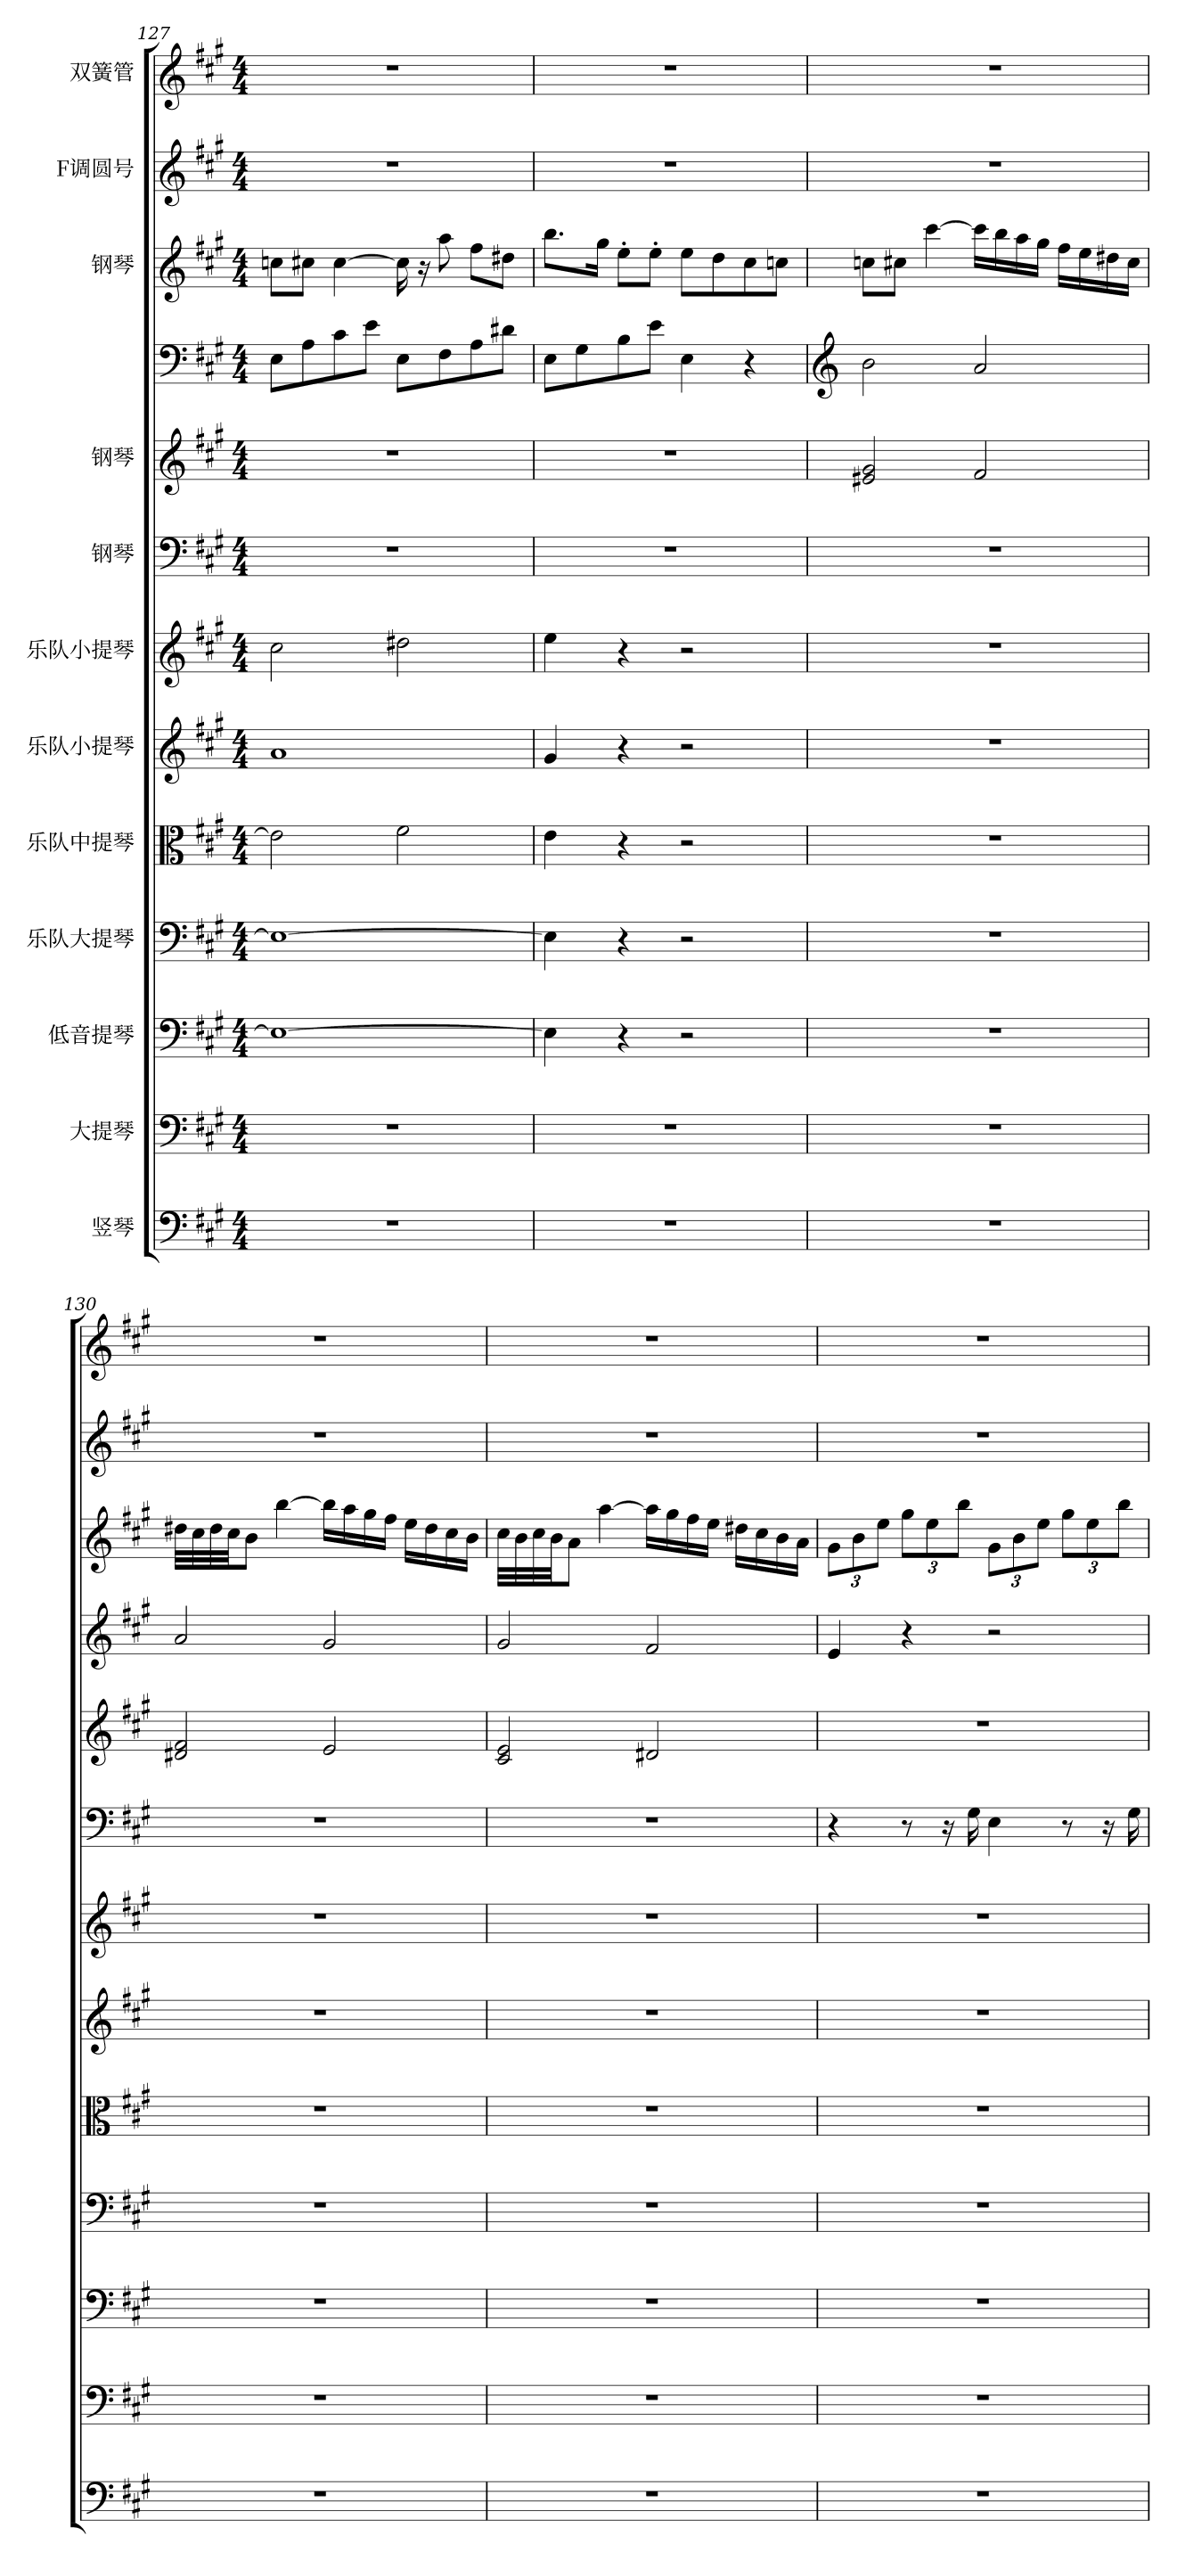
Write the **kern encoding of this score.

**kern	**kern	**kern	**kern	**kern	**kern	**kern	**kern	**kern	**kern	**kern	**kern	**kern
*part12	*part11	*part10	*part9	*part8	*part7	*part6	*part5	*part4	*part4	*part3	*part2	*part1
*staff13	*staff12	*staff11	*staff10	*staff9	*staff8	*staff7	*staff6	*staff5	*staff4	*staff3	*staff2	*staff1
*I"竖琴	*I"大提琴	*I"低音提琴	*I"乐队大提琴	*I"乐队中提琴	*I"乐队小提琴	*I"乐队小提琴	*I"钢琴	*I"钢琴	*	*I"钢琴	*I"F调圆号	*I"双簧管
*clefF4	*clefF4	*clefF4	*clefF4	*clefC3	*clefG2	*clefG2	*clefF4	*clefG2	*clefF4	*clefG2	*clefG2	*clefG2
*	*	*ITrd7c12	*	*	*	*	*	*	*	*	*ITrd4c7	*
*k[f#c#g#]	*k[f#c#g#]	*k[f#c#g#]	*k[f#c#g#]	*k[f#c#g#]	*k[f#c#g#]	*k[f#c#g#]	*k[f#c#g#]	*k[f#c#g#]	*k[f#c#g#]	*k[f#c#g#]	*k[f#c#]	*k[f#c#g#]
*M4/4	*M4/4	*M4/4	*M4/4	*M4/4	*M4/4	*M4/4	*M4/4	*M4/4	*M4/4	*M4/4	*M4/4	*M4/4
=127	=127	=127	=127	=127	=127	=127	=127	=127	=127	=127	=127	=127
1r	1r	1EE_	1E_	2e\]	1a	2cc#\	1r	1r	8E\L	8ccn\L	1r	1r
.	.	.	.	.	.	.	.	.	8A\	8cc#X\J	.	.
.	.	.	.	.	.	.	.	.	8c#\	[4cc#\	.	.
.	.	.	.	.	.	.	.	.	8e\J	.	.	.
.	.	.	.	2f#\	.	2dd#X\	.	.	8E\L	16cc#\]	.	.
.	.	.	.	.	.	.	.	.	.	16r	.	.
.	.	.	.	.	.	.	.	.	8F#\	8aa\	.	.
.	.	.	.	.	.	.	.	.	8A\	8ff#\L	.	.
.	.	.	.	.	.	.	.	.	8d#X\J	8dd#X\J	.	.
!!LO:PB:g=z
=128	=128	=128	=128	=128	=128	=128	=128	=128	=128	=128	=128	=128
1r	1r	4EE\]	4E\]	4e\	4g#/	4ee\	1r	1r	8E\L	8.bb\L	1r	1r
.	.	.	.	.	.	.	.	.	8G#\	.	.	.
.	.	.	.	.	.	.	.	.	.	16gg#\Jk	.	.
.	.	4r	4r	4r	4r	4r	.	.	8B\	8ee'\L	.	.
.	.	.	.	.	.	.	.	.	8e\J	8ee'\J	.	.
.	.	2r	2r	2r	2r	2r	.	.	4E\	8ee\L	.	.
.	.	.	.	.	.	.	.	.	.	8dd\	.	.
.	.	.	.	.	.	.	.	.	4r	8cc#\	.	.
.	.	.	.	.	.	.	.	.	.	8ccn\J	.	.
=129	=129	=129	=129	=129	=129	=129	=129	=129	=129	=129	=129	=129
*	*	*	*	*	*	*	*	*	*clefG2	*	*	*
*	*	*	*	*	*	*	*	*	*	*	*	*MM126
1r	1r	1r	1r	1r	1r	1r	1r	2e#X/ 2g#/	2b\	8ccn\L	1r	1r
.	.	.	.	.	.	.	.	.	.	8cc#X\J	.	.
.	.	.	.	.	.	.	.	.	.	[4ccc#\	.	.
.	.	.	.	.	.	.	.	2f#/	2a/	16ccc#\LL]	.	.
.	.	.	.	.	.	.	.	.	.	16bb\	.	.
.	.	.	.	.	.	.	.	.	.	16aa\	.	.
.	.	.	.	.	.	.	.	.	.	16gg#\JJ	.	.
.	.	.	.	.	.	.	.	.	.	16ff#\LL	.	.
.	.	.	.	.	.	.	.	.	.	16ee\	.	.
.	.	.	.	.	.	.	.	.	.	16dd#X\	.	.
.	.	.	.	.	.	.	.	.	.	16cc#\JJ	.	.
=130	=130	=130	=130	=130	=130	=130	=130	=130	=130	=130	=130	=130
1r	1r	1r	1r	1r	1r	1r	1r	2d#X/ 2f#/	2a/	32dd#X\LLL	1r	1r
.	.	.	.	.	.	.	.	.	.	32cc#\	.	.
.	.	.	.	.	.	.	.	.	.	32dd#\	.	.
.	.	.	.	.	.	.	.	.	.	32cc#\JJ	.	.
.	.	.	.	.	.	.	.	.	.	8b\J	.	.
.	.	.	.	.	.	.	.	.	.	[4bb\	.	.
.	.	.	.	.	.	.	.	2e/	2g#/	16bb\LL]	.	.
.	.	.	.	.	.	.	.	.	.	16aa\	.	.
.	.	.	.	.	.	.	.	.	.	16gg#\	.	.
.	.	.	.	.	.	.	.	.	.	16ff#\JJ	.	.
.	.	.	.	.	.	.	.	.	.	16ee\LL	.	.
.	.	.	.	.	.	.	.	.	.	16dd#\	.	.
.	.	.	.	.	.	.	.	.	.	16cc#\	.	.
.	.	.	.	.	.	.	.	.	.	16b\JJ	.	.
!!LO:PB:g=z
=131	=131	=131	=131	=131	=131	=131	=131	=131	=131	=131	=131	=131
1r	1r	1r	1r	1r	1r	1r	1r	2c#/ 2e/	2g#/	32cc#\LLL	1r	1r
.	.	.	.	.	.	.	.	.	.	32b\	.	.
.	.	.	.	.	.	.	.	.	.	32cc#\	.	.
.	.	.	.	.	.	.	.	.	.	32b\JJ	.	.
.	.	.	.	.	.	.	.	.	.	8a\J	.	.
.	.	.	.	.	.	.	.	.	.	[4aa\	.	.
.	.	.	.	.	.	.	.	2d#X/	2f#/	16aa\LL]	.	.
.	.	.	.	.	.	.	.	.	.	16gg#\	.	.
.	.	.	.	.	.	.	.	.	.	16ff#\	.	.
.	.	.	.	.	.	.	.	.	.	16ee\JJ	.	.
.	.	.	.	.	.	.	.	.	.	16dd#X\LL	.	.
.	.	.	.	.	.	.	.	.	.	16cc#\	.	.
.	.	.	.	.	.	.	.	.	.	16b\	.	.
.	.	.	.	.	.	.	.	.	.	16a\JJ	.	.
=132	=132	=132	=132	=132	=132	=132	=132	=132	=132	=132	=132	=132
*	*	*	*	*	*	*	*	*	*	*Xbrackettup	*	*
*	*	*	*	*	*	*	*	*	*	*	*	*MM132
1r	1r	1r	1r	1r	1r	1r	4r	1r	4e/	12g#\L	1r	1r
.	.	.	.	.	.	.	.	.	.	12b\	.	.
.	.	.	.	.	.	.	.	.	.	12ee\J	.	.
.	.	.	.	.	.	.	8r	.	4r	12gg#\L	.	.
.	.	.	.	.	.	.	.	.	.	12ee\	.	.
.	.	.	.	.	.	.	16r	.	.	.	.	.
.	.	.	.	.	.	.	.	.	.	12bb\J	.	.
.	.	.	.	.	.	.	16G#\	.	.	.	.	.
.	.	.	.	.	.	.	4E\	.	2r	12g#\L	.	.
.	.	.	.	.	.	.	.	.	.	12b\	.	.
.	.	.	.	.	.	.	.	.	.	12ee\J	.	.
.	.	.	.	.	.	.	8r	.	.	12gg#\L	.	.
.	.	.	.	.	.	.	.	.	.	12ee\	.	.
.	.	.	.	.	.	.	16r	.	.	.	.	.
.	.	.	.	.	.	.	.	.	.	12bb\J	.	.
.	.	.	.	.	.	.	16G#\	.	.	.	.	.
=	=	=	=	=	=	=	=	=	=	=	=	=
*-	*-	*-	*-	*-	*-	*-	*-	*-	*-	*-	*-	*-
